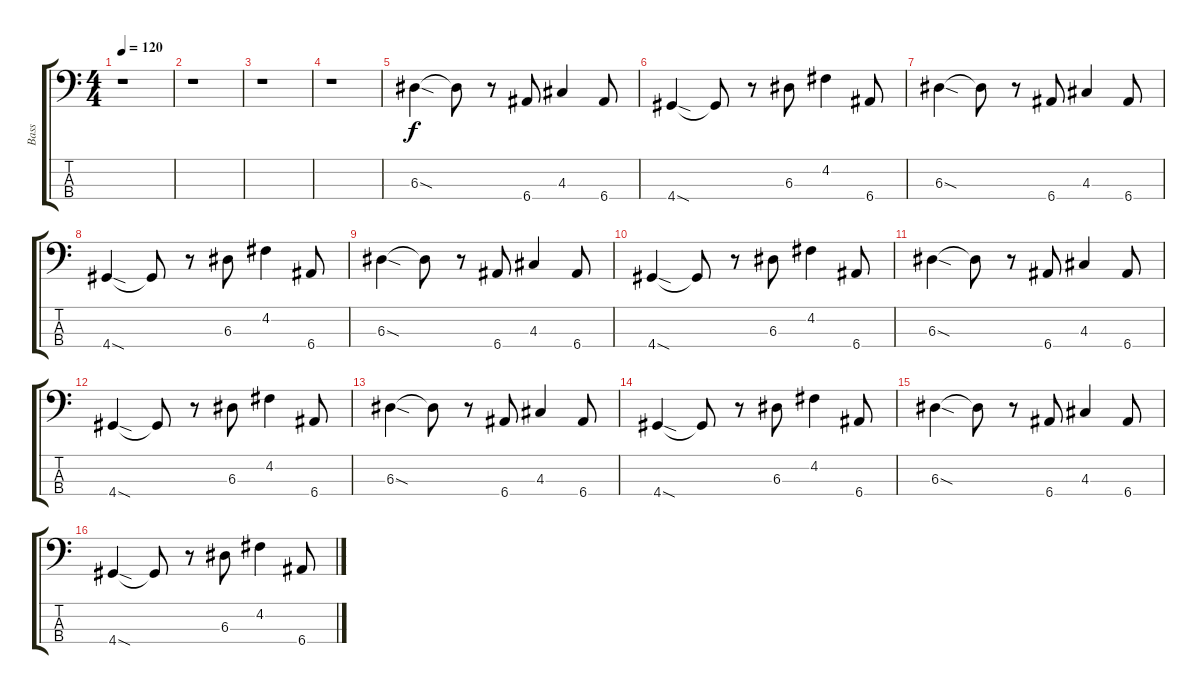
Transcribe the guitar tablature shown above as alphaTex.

\track ("Bass" "Bass") {instrument acousticbass}
\staff {score tabs}
\tuning (G2 D2 A1 E1) {hide}
\ts (4 4)
\tempo 120
\clef f4
\ks c
r.1{dy f instrument acousticbass} |
r.1 |
r.1 |
r.1 |
6.3{sod}.4 6.3{t}.8 r.8 6.4.8 4.3.4 6.4.8 |
4.4{sod}.4 4.4{t}.8 r.8 6.3.8 4.2.4 6.4.8 |
6.3{sod}.4 6.3{t}.8 r.8 6.4.8 4.3.4 6.4.8 |
4.4{sod}.4 4.4{t}.8 r.8 6.3.8 4.2.4 6.4.8 |
6.3{sod}.4 6.3{t}.8 r.8 6.4.8 4.3.4 6.4.8 |
4.4{sod}.4 4.4{t}.8 r.8 6.3.8 4.2.4 6.4.8 |
6.3{sod}.4 6.3{t}.8 r.8 6.4.8 4.3.4 6.4.8 |
4.4{sod}.4 4.4{t}.8 r.8 6.3.8 4.2.4 6.4.8 |
6.3{sod}.4 6.3{t}.8 r.8 6.4.8 4.3.4 6.4.8 |
4.4{sod}.4 4.4{t}.8 r.8 6.3.8 4.2.4 6.4.8 |
6.3{sod}.4 6.3{t}.8 r.8 6.4.8 4.3.4 6.4.8 |
4.4{sod}.4 4.4{t}.8 r.8 6.3.8 4.2.4 6.4.8
